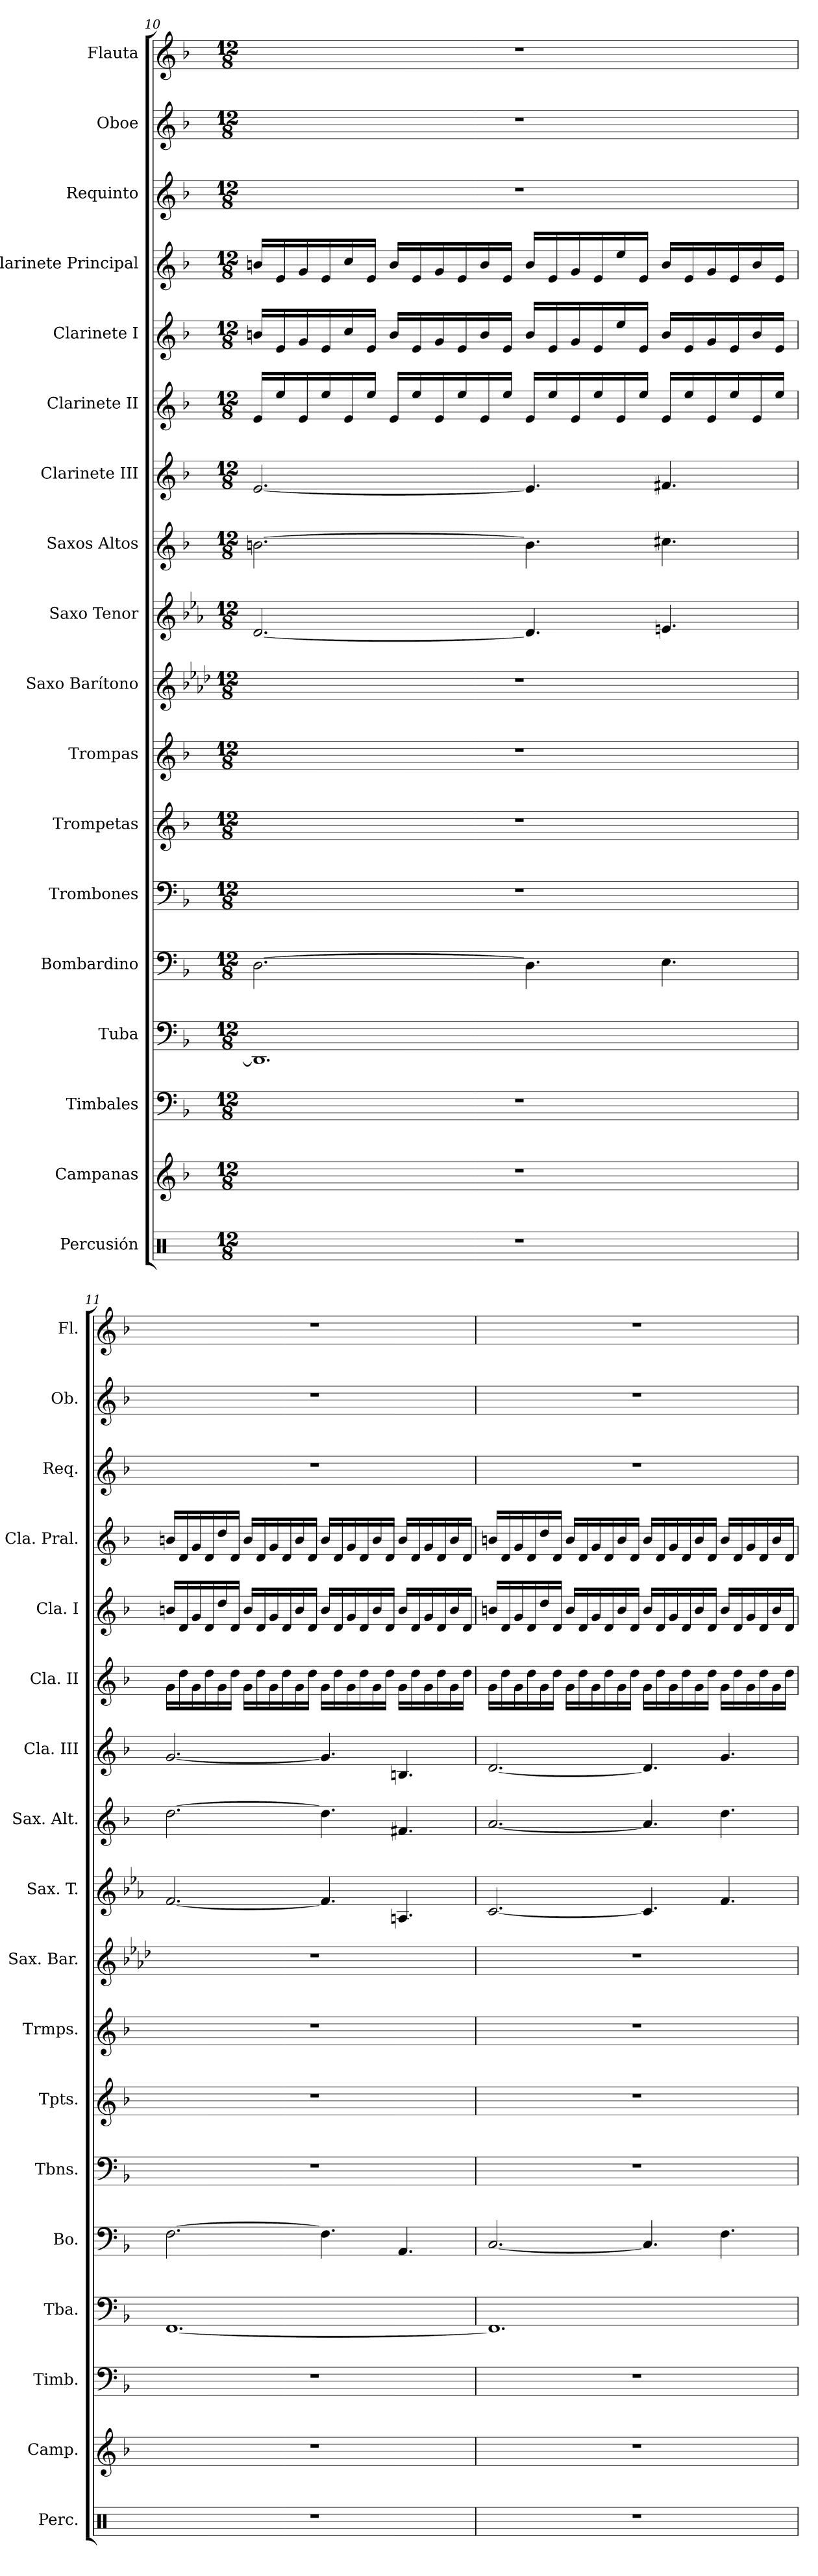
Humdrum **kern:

**kern	**kern	**kern	**kern	**kern	**kern	**kern	**kern	**kern	**kern	**kern	**kern	**kern	**kern	**kern	**kern	**kern	**kern
*part18	*part17	*part16	*part15	*part14	*part13	*part12	*part11	*part10	*part9	*part8	*part7	*part6	*part5	*part4	*part3	*part2	*part1
*staff18	*staff17	*staff16	*staff15	*staff14	*staff13	*staff12	*staff11	*staff10	*staff9	*staff8	*staff7	*staff6	*staff5	*staff4	*staff3	*staff2	*staff1
*I"Percusión	*I"Campanas	*I"Timbales	*I"Tuba	*I"Bombardino	*I"Trombones	*I"Trompetas	*I"Trompas	*I"Saxo Barítono	*I"Saxo Tenor	*I"Saxos Altos	*I"Clarinete III	*I"Clarinete II	*I"Clarinete I	*I"Clarinete Principal	*I"Requinto	*I"Oboe	*I"Flauta
*I'Perc.	*I'Camp.	*I'Timb.	*I'Tba.	*I'Bo.	*I'Tbns.	*I'Tpts.	*I'Trmps.	*I'Sax. Bar.	*I'Sax. T.	*I'Sax. Alt.	*I'Cla. III	*I'Cla. II	*I'Cla. I	*I'Cla. Pral.	*I'Req.	*I'Ob.	*I'Fl.
*clefX	*clefG2	*clefF4	*clefF4	*clefF4	*clefF4	*clefG2	*clefG2	*clefG2	*clefG2	*clefG2	*clefG2	*clefG2	*clefG2	*clefG2	*clefG2	*clefG2	*clefG2
*	*	*	*	*	*	*ITrd1c2	*ITrd4c7	*ITrd12c21	*ITrd8c14	*ITrd5c9	*ITrd1c2	*ITrd1c2	*ITrd1c2	*ITrd1c2	*ITrd-2c-3	*	*
*k[]	*k[b-]	*k[b-]	*k[b-]	*k[b-]	*k[b-]	*k[b-e-a-]	*k[b-e-]	*k[b-e-a-d-]	*k[b-e-a-]	*k[b-e-a-d-]	*k[b-e-a-]	*k[b-e-a-]	*k[b-e-a-]	*k[b-e-a-]	*k[b-e-a-d-]	*k[b-]	*k[b-]
*M12/8	*M12/8	*M12/8	*M12/8	*M12/8	*M12/8	*M12/8	*M12/8	*M12/8	*M12/8	*M12/8	*M12/8	*M12/8	*M12/8	*M12/8	*M12/8	*M12/8	*M12/8
=10	=10	=10	=10	=10	=10	=10	=10	=10	=10	=10	=10	=10	=10	=10	=10	=10	=10
1.r	1.r	1.r	1.DD]	[2.D\	1.r	1.r	1.r	1.r	[2.D/	[2.dn\	[2.d/	16d/LL	16an/LL	16an/LL	1.r	1.r	1.r
.	.	.	.	.	.	.	.	.	.	.	.	16dd/	16d/	16d/	.	.	.
.	.	.	.	.	.	.	.	.	.	.	.	16d/	16f/	16f/	.	.	.
.	.	.	.	.	.	.	.	.	.	.	.	16dd/	16d/	16d/	.	.	.
.	.	.	.	.	.	.	.	.	.	.	.	16d/	16b-/	16b-/	.	.	.
.	.	.	.	.	.	.	.	.	.	.	.	16dd/JJ	16d/JJ	16d/JJ	.	.	.
.	.	.	.	.	.	.	.	.	.	.	.	16d/LL	16a/LL	16a/LL	.	.	.
.	.	.	.	.	.	.	.	.	.	.	.	16dd/	16d/	16d/	.	.	.
.	.	.	.	.	.	.	.	.	.	.	.	16d/	16f/	16f/	.	.	.
.	.	.	.	.	.	.	.	.	.	.	.	16dd/	16d/	16d/	.	.	.
.	.	.	.	.	.	.	.	.	.	.	.	16d/	16a/	16a/	.	.	.
.	.	.	.	.	.	.	.	.	.	.	.	16dd/JJ	16d/JJ	16d/JJ	.	.	.
.	.	.	.	4.D\]	.	.	.	.	4.D/]	4.d\]	4.d/]	16d/LL	16a/LL	16a/LL	.	.	.
.	.	.	.	.	.	.	.	.	.	.	.	16dd/	16d/	16d/	.	.	.
.	.	.	.	.	.	.	.	.	.	.	.	16d/	16f/	16f/	.	.	.
.	.	.	.	.	.	.	.	.	.	.	.	16dd/	16d/	16d/	.	.	.
.	.	.	.	.	.	.	.	.	.	.	.	16d/	16dd/	16dd/	.	.	.
.	.	.	.	.	.	.	.	.	.	.	.	16dd/JJ	16d/JJ	16d/JJ	.	.	.
.	.	.	.	4.E\	.	.	.	.	4.En/	4.en\	4.en/	16d/LL	16a/LL	16a/LL	.	.	.
.	.	.	.	.	.	.	.	.	.	.	.	16dd/	16d/	16d/	.	.	.
.	.	.	.	.	.	.	.	.	.	.	.	16d/	16f/	16f/	.	.	.
.	.	.	.	.	.	.	.	.	.	.	.	16dd/	16d/	16d/	.	.	.
.	.	.	.	.	.	.	.	.	.	.	.	16d/	16a/	16a/	.	.	.
.	.	.	.	.	.	.	.	.	.	.	.	16dd/JJ	16d/JJ	16d/JJ	.	.	.
!!LO:PB:g=z
=11	=11	=11	=11	=11	=11	=11	=11	=11	=11	=11	=11	=11	=11	=11	=11	=11	=11
1.r	1.r	1.r	[1.FF	[2.F\	1.r	1.r	1.r	1.r	[2.F/	[2.f\	[2.f/	16f\LL	16an/LL	16an/LL	1.r	1.r	1.r
.	.	.	.	.	.	.	.	.	.	.	.	16cc\	16c/	16c/	.	.	.
.	.	.	.	.	.	.	.	.	.	.	.	16f\	16f/	16f/	.	.	.
.	.	.	.	.	.	.	.	.	.	.	.	16cc\	16c/	16c/	.	.	.
.	.	.	.	.	.	.	.	.	.	.	.	16f\	16cc/	16cc/	.	.	.
.	.	.	.	.	.	.	.	.	.	.	.	16cc\JJ	16c/JJ	16c/JJ	.	.	.
.	.	.	.	.	.	.	.	.	.	.	.	16f\LL	16a/LL	16a/LL	.	.	.
.	.	.	.	.	.	.	.	.	.	.	.	16cc\	16c/	16c/	.	.	.
.	.	.	.	.	.	.	.	.	.	.	.	16f\	16f/	16f/	.	.	.
.	.	.	.	.	.	.	.	.	.	.	.	16cc\	16c/	16c/	.	.	.
.	.	.	.	.	.	.	.	.	.	.	.	16f\	16a/	16a/	.	.	.
.	.	.	.	.	.	.	.	.	.	.	.	16cc\JJ	16c/JJ	16c/JJ	.	.	.
.	.	.	.	4.F\]	.	.	.	.	4.F/]	4.f\]	4.f/]	16f\LL	16a/LL	16a/LL	.	.	.
.	.	.	.	.	.	.	.	.	.	.	.	16cc\	16c/	16c/	.	.	.
.	.	.	.	.	.	.	.	.	.	.	.	16f\	16f/	16f/	.	.	.
.	.	.	.	.	.	.	.	.	.	.	.	16cc\	16c/	16c/	.	.	.
.	.	.	.	.	.	.	.	.	.	.	.	16f\	16a/	16a/	.	.	.
.	.	.	.	.	.	.	.	.	.	.	.	16cc\JJ	16c/JJ	16c/JJ	.	.	.
.	.	.	.	4.AA/	.	.	.	.	4.AAn/	4.An/	4.An/	16f\LL	16a/LL	16a/LL	.	.	.
.	.	.	.	.	.	.	.	.	.	.	.	16cc\	16c/	16c/	.	.	.
.	.	.	.	.	.	.	.	.	.	.	.	16f\	16f/	16f/	.	.	.
.	.	.	.	.	.	.	.	.	.	.	.	16cc\	16c/	16c/	.	.	.
.	.	.	.	.	.	.	.	.	.	.	.	16f\	16a/	16a/	.	.	.
.	.	.	.	.	.	.	.	.	.	.	.	16cc\JJ	16c/JJ	16c/JJ	.	.	.
=12	=12	=12	=12	=12	=12	=12	=12	=12	=12	=12	=12	=12	=12	=12	=12	=12	=12
1.r	1.r	1.r	1.FF]	[2.C/	1.r	1.r	1.r	1.r	[2.C/	[2.c/	[2.c/	16f\LL	16an/LL	16an/LL	1.r	1.r	1.r
.	.	.	.	.	.	.	.	.	.	.	.	16cc\	16c/	16c/	.	.	.
.	.	.	.	.	.	.	.	.	.	.	.	16f\	16f/	16f/	.	.	.
.	.	.	.	.	.	.	.	.	.	.	.	16cc\	16c/	16c/	.	.	.
.	.	.	.	.	.	.	.	.	.	.	.	16f\	16cc/	16cc/	.	.	.
.	.	.	.	.	.	.	.	.	.	.	.	16cc\JJ	16c/JJ	16c/JJ	.	.	.
.	.	.	.	.	.	.	.	.	.	.	.	16f\LL	16a/LL	16a/LL	.	.	.
.	.	.	.	.	.	.	.	.	.	.	.	16cc\	16c/	16c/	.	.	.
.	.	.	.	.	.	.	.	.	.	.	.	16f\	16f/	16f/	.	.	.
.	.	.	.	.	.	.	.	.	.	.	.	16cc\	16c/	16c/	.	.	.
.	.	.	.	.	.	.	.	.	.	.	.	16f\	16a/	16a/	.	.	.
.	.	.	.	.	.	.	.	.	.	.	.	16cc\JJ	16c/JJ	16c/JJ	.	.	.
.	.	.	.	4.C/]	.	.	.	.	4.C/]	4.c/]	4.c/]	16f\LL	16a/LL	16a/LL	.	.	.
.	.	.	.	.	.	.	.	.	.	.	.	16cc\	16c/	16c/	.	.	.
.	.	.	.	.	.	.	.	.	.	.	.	16f\	16f/	16f/	.	.	.
.	.	.	.	.	.	.	.	.	.	.	.	16cc\	16c/	16c/	.	.	.
.	.	.	.	.	.	.	.	.	.	.	.	16f\	16a/	16a/	.	.	.
.	.	.	.	.	.	.	.	.	.	.	.	16cc\JJ	16c/JJ	16c/JJ	.	.	.
.	.	.	.	4.F\	.	.	.	.	4.F/	4.f\	4.f/	16f\LL	16a/LL	16a/LL	.	.	.
.	.	.	.	.	.	.	.	.	.	.	.	16cc\	16c/	16c/	.	.	.
.	.	.	.	.	.	.	.	.	.	.	.	16f\	16f/	16f/	.	.	.
.	.	.	.	.	.	.	.	.	.	.	.	16cc\	16c/	16c/	.	.	.
.	.	.	.	.	.	.	.	.	.	.	.	16f\	16a/	16a/	.	.	.
.	.	.	.	.	.	.	.	.	.	.	.	16cc\JJ	16c/JJ	16c/JJ	.	.	.
=	=	=	=	=	=	=	=	=	=	=	=	=	=	=	=	=	=
*-	*-	*-	*-	*-	*-	*-	*-	*-	*-	*-	*-	*-	*-	*-	*-	*-	*-
